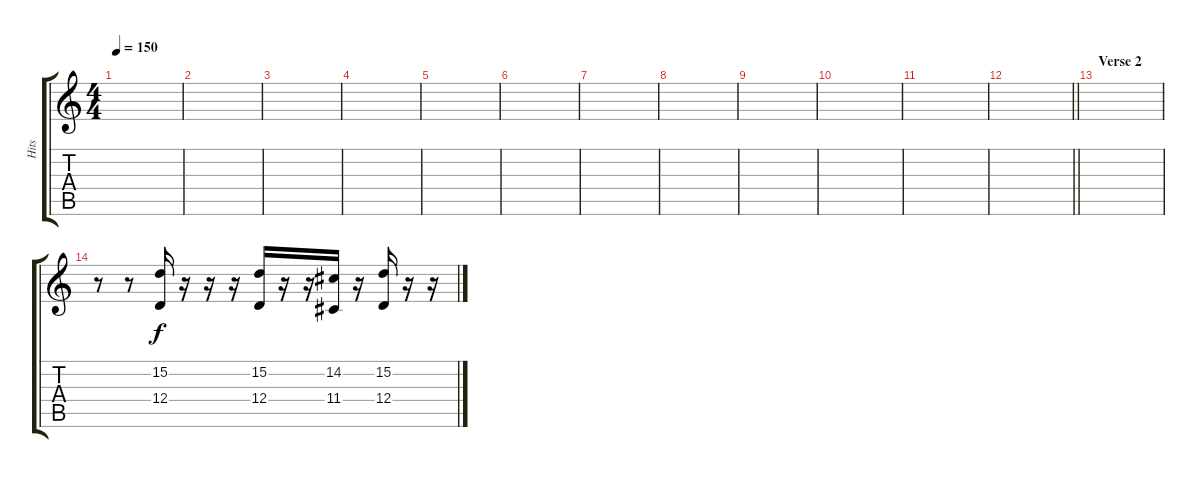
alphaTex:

\track ("Hits" "Hits") {instrument orchestrahit}
\staff {score tabs}
\tuning (E4 B3 G3 D3 A2 E2) {hide}
\ts (4 4)
\tempo 150
\clef g2
\ks c
|
|
|
|
|
|
|
|
|
|
|
\barLineRight lightlight
|
\section ("" "Verse 2")
|
r.8 r.8 (15.2 12.4).16 r.16 r.16 r.16 (15.2 12.4).16 r.16 r.16 (14.2 11.4).16 r.16 (15.2 12.4).16 r.16 r.16
